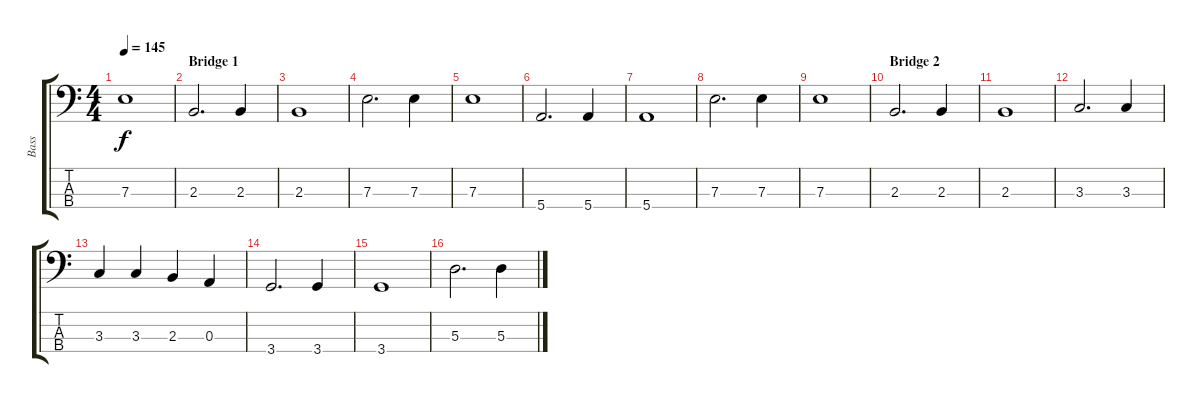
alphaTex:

\track ("Bass" "Bass") {instrument electricbassfinger}
\staff {score tabs}
\tuning (G2 D2 A1 E1) {hide}
\ts (4 4)
\tempo 145
\clef f4
\ks c
7.3.1{dy f} |
\section ("" "Bridge 1")
2.3.2{d} 2.3.4 |
2.3.1 |
7.3.2{d} 7.3.4 |
7.3.1 |
5.4.2{d} 5.4.4 |
5.4.1 |
7.3.2{d} 7.3.4 |
7.3.1 |
\section ("" "Bridge 2")
2.3.2{d} 2.3.4 |
2.3.1 |
3.3.2{d} 3.3.4 |
3.3.4 3.3.4 2.3.4 0.3.4 |
3.4.2{d} 3.4.4 |
3.4.1 |
5.3.2{d} 5.3.4
